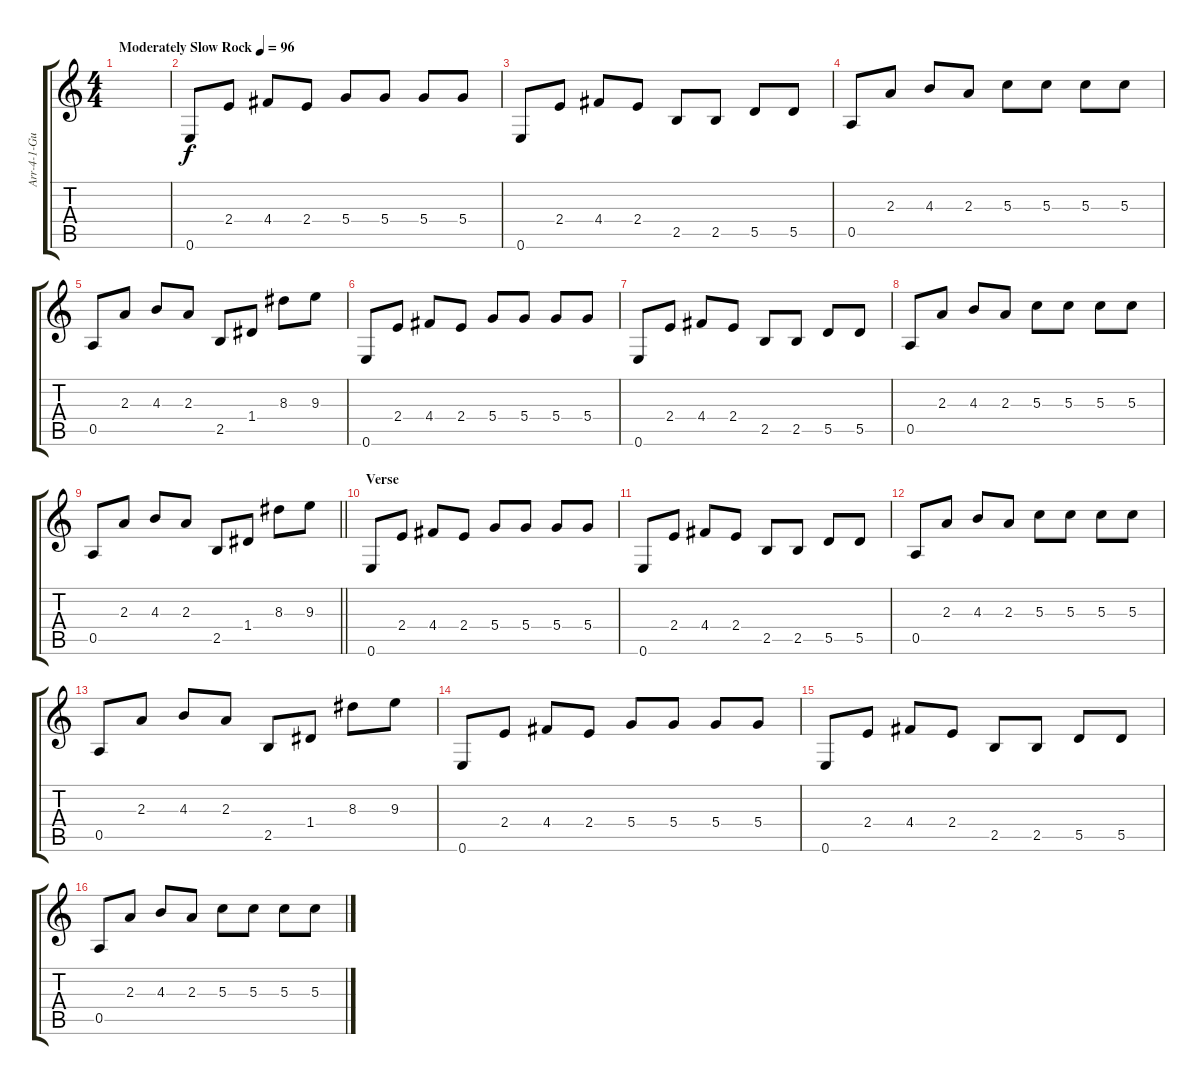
\track ("Arr-4-1-Guitar" "Arr-4-1-Gu") {mute instrument acousticguitarsteel}
\staff {score tabs}
\tuning (E4 B3 G3 D3 A2 E2) {hide}
\ts (4 4)
\tempo (96 "Moderately Slow Rock")
\clef g2
\ks c
|
0.6.8 2.4.8 4.4.8 2.4.8 5.4.8 5.4.8 5.4.8 5.4.8 |
0.6.8 2.4.8 4.4.8 2.4.8 2.5.8 2.5.8 5.5.8 5.5.8 |
0.5.8 2.3.8 4.3.8 2.3.8 5.3.8 5.3.8 5.3.8 5.3.8 |
0.5.8 2.3.8 4.3.8 2.3.8 2.5.8 1.4.8 8.3.8 9.3.8 |
0.6.8 2.4.8 4.4.8 2.4.8 5.4.8 5.4.8 5.4.8 5.4.8 |
0.6.8 2.4.8 4.4.8 2.4.8 2.5.8 2.5.8 5.5.8 5.5.8 |
0.5.8 2.3.8 4.3.8 2.3.8 5.3.8 5.3.8 5.3.8 5.3.8 |
\barLineRight lightlight
0.5.8 2.3.8 4.3.8 2.3.8 2.5.8 1.4.8 8.3.8 9.3.8 |
\section ("" "Verse")
0.6.8 2.4.8 4.4.8 2.4.8 5.4.8 5.4.8 5.4.8 5.4.8 |
0.6.8 2.4.8 4.4.8 2.4.8 2.5.8 2.5.8 5.5.8 5.5.8 |
0.5.8 2.3.8 4.3.8 2.3.8 5.3.8 5.3.8 5.3.8 5.3.8 |
0.5.8 2.3.8 4.3.8 2.3.8 2.5.8 1.4.8 8.3.8 9.3.8 |
0.6.8 2.4.8 4.4.8 2.4.8 5.4.8 5.4.8 5.4.8 5.4.8 |
0.6.8 2.4.8 4.4.8 2.4.8 2.5.8 2.5.8 5.5.8 5.5.8 |
0.5.8 2.3.8 4.3.8 2.3.8 5.3.8 5.3.8 5.3.8 5.3.8
